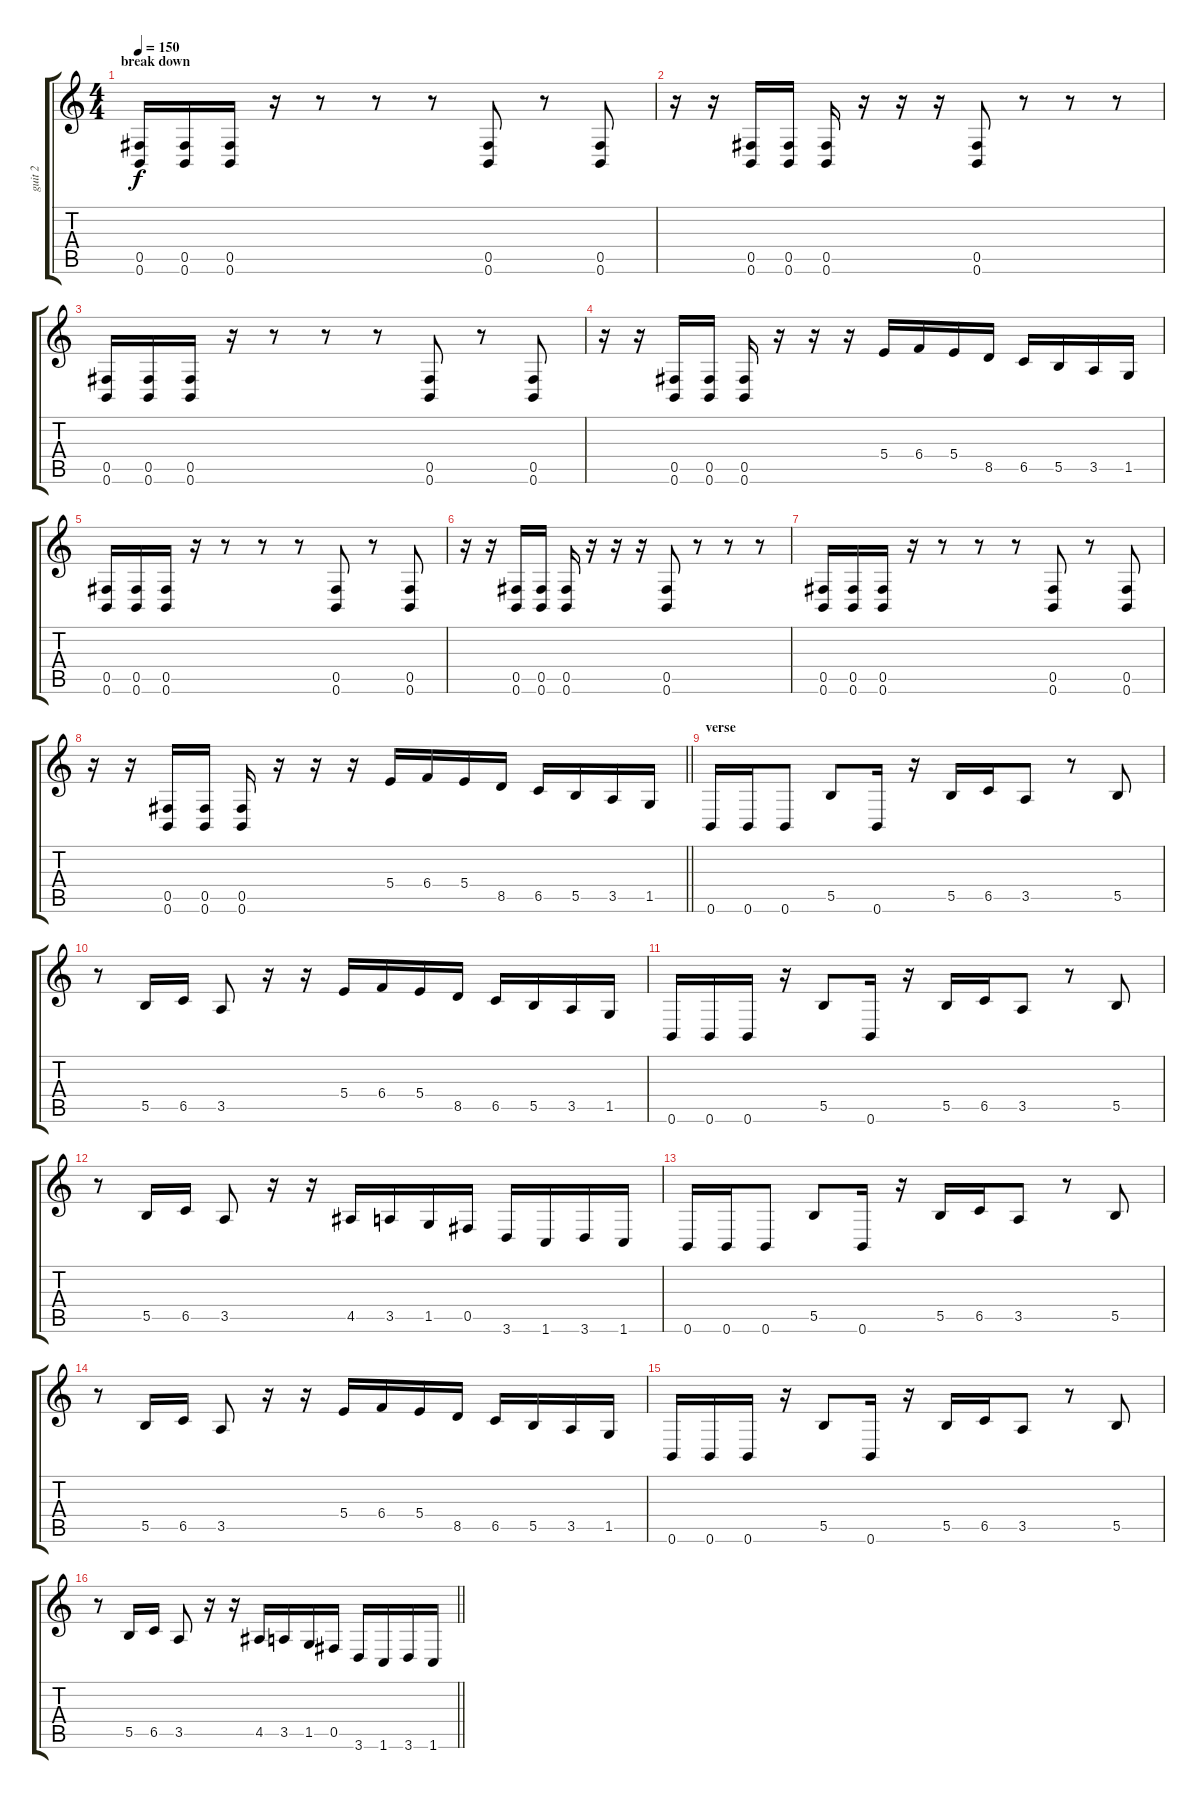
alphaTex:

\track ("guit 2" "guit 2") {instrument distortionguitar}
\staff {score tabs}
\tuning (Db4 Ab3 E3 B2 Gb2 B1) {hide}
\ts (4 4)
\section ("" "break down")
\tempo 150
\clef g2
\ks c
(0.5 0.6).16{dy f} (0.5 0.6).16 (0.5 0.6).16 r.16 r.8 r.8 r.8 (0.5 0.6).8 r.8 (0.5 0.6).8 |
r.16 r.16 (0.5 0.6).16 (0.5 0.6).16 (0.5 0.6).16 r.16 r.16 r.16 (0.5 0.6).8 r.8 r.8 r.8 |
(0.5 0.6).16 (0.5 0.6).16 (0.5 0.6).16 r.16 r.8 r.8 r.8 (0.5 0.6).8 r.8 (0.5 0.6).8 |
r.16 r.16 (0.5 0.6).16 (0.5 0.6).16 (0.5 0.6).16 r.16 r.16 r.16 5.4.16 6.4.16 5.4.16 8.5.16 6.5.16 5.5.16 3.5.16 1.5.16 |
(0.5 0.6).16 (0.5 0.6).16 (0.5 0.6).16 r.16 r.8 r.8 r.8 (0.5 0.6).8 r.8 (0.5 0.6).8 |
r.16 r.16 (0.5 0.6).16 (0.5 0.6).16 (0.5 0.6).16 r.16 r.16 r.16 (0.5 0.6).8 r.8 r.8 r.8 |
(0.5 0.6).16 (0.5 0.6).16 (0.5 0.6).16 r.16 r.8 r.8 r.8 (0.5 0.6).8 r.8 (0.5 0.6).8 |
\barLineRight lightlight
r.16 r.16 (0.5 0.6).16 (0.5 0.6).16 (0.5 0.6).16 r.16 r.16 r.16 5.4.16 6.4.16 5.4.16 8.5.16 6.5.16 5.5.16 3.5.16 1.5.16 |
\section ("" "verse")
0.6.16 0.6.16 0.6.8 5.5.8 0.6.16 r.16 5.5.16 6.5.16 3.5.8 r.8 5.5.8 |
r.8 5.5.16 6.5.16 3.5.8 r.16 r.16 5.4.16 6.4.16 5.4.16 8.5.16 6.5.16 5.5.16 3.5.16 1.5.16 |
0.6.16 0.6.16 0.6.16 r.16 5.5.8 0.6.16 r.16 5.5.16 6.5.16 3.5.8 r.8 5.5.8 |
r.8 5.5.16 6.5.16 3.5.8 r.16 r.16 4.5.16 3.5.16 1.5.16 0.5.16 3.6.16 1.6.16 3.6.16 1.6.16 |
0.6.16 0.6.16 0.6.8 5.5.8 0.6.16 r.16 5.5.16 6.5.16 3.5.8 r.8 5.5.8 |
r.8 5.5.16 6.5.16 3.5.8 r.16 r.16 5.4.16 6.4.16 5.4.16 8.5.16 6.5.16 5.5.16 3.5.16 1.5.16 |
0.6.16 0.6.16 0.6.16 r.16 5.5.8 0.6.16 r.16 5.5.16 6.5.16 3.5.8 r.8 5.5.8 |
\barLineRight lightlight
r.8 5.5.16 6.5.16 3.5.8 r.16 r.16 4.5.16 3.5.16 1.5.16 0.5.16 3.6.16 1.6.16 3.6.16 1.6.16
